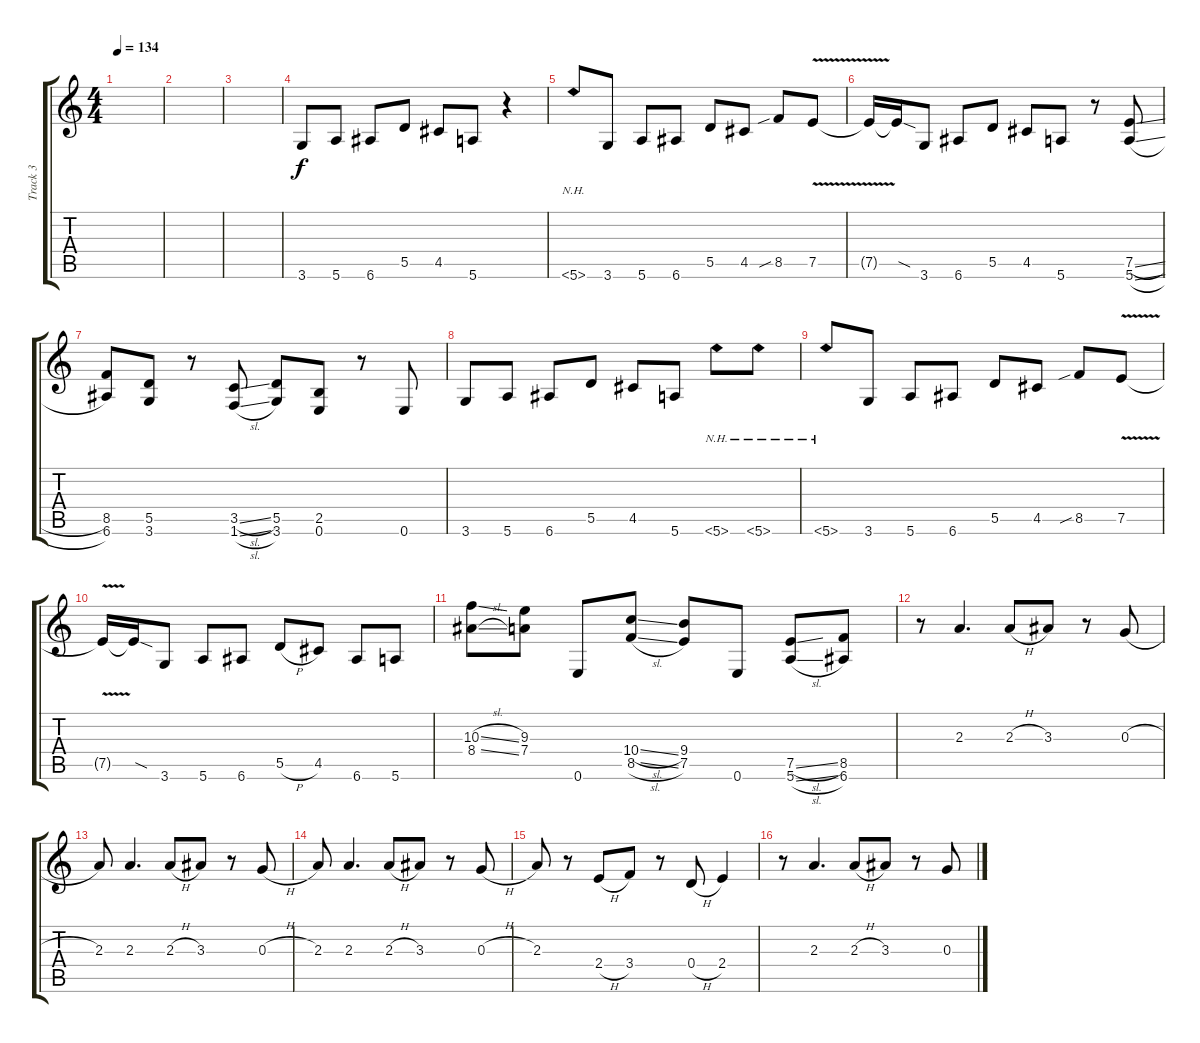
\track ("Track 3" "Track 3") {instrument distortionguitar}
\staff {score tabs}
\tuning (E4 B3 G3 D3 A2 E2) {hide}
\ts (4 4)
\tempo 134
\clef g2
\ks c
|
|
|
3.6.8 5.6.8 6.6.8 5.5.8 4.5.8 5.6.8 r.4 |
5.6{nh}.8 3.6.8 5.6.8 6.6.8 5.5.8 4.5.8 8.5{sib}.8 7.5{v}.8 |
7.5{t}.16 7.5{sod t}.16 3.6.8 6.6.8 5.5.8 4.5.8 5.6.8 r.8 (7.5{sl} 5.6{sl}).8 |
(8.5 6.6).8 (5.5 3.6).8 r.8 (3.5{sl} 1.6{sl}).8 (5.5 3.6).8 (2.5 0.6).8 r.8 0.6.8 |
3.6.8 5.6.8 6.6.8 5.5.8 4.5.8 5.6.8 5.6{nh}.8 5.6{nh}.8 |
5.6{nh}.8 3.6.8 5.6.8 6.6.8 5.5.8 4.5.8 8.5{sib}.8 7.5{v}.8 |
7.5{t}.16 7.5{sod t}.16 3.6.8 5.6.8 6.6.8 5.5{h}.8 4.5.8 6.6.8 5.6.8 |
(10.3{sl} 8.4{sl}).8 (9.3 7.4).8 0.6.8 (10.4{sl} 8.5{sl}).8 (9.4 7.5).8 0.6.8 (7.5{sl} 5.6{sl}).8 (8.5 6.6).8 |
r.8 2.3.4{d} 2.3{h}.8 3.3.8 r.8 0.3{h}.8 |
2.3.8 2.3.4{d} 2.3{h}.8 3.3.8 r.8 0.3{h}.8 |
2.3.8 2.3.4{d} 2.3{h}.8 3.3.8 r.8 0.3{h}.8 |
2.3.8 r.8 2.4{h}.8 3.4.8 r.8 0.4{h}.8 2.4.4 |
r.8 2.3.4{d} 2.3{h}.8 3.3.8 r.8 0.3{h}.8
